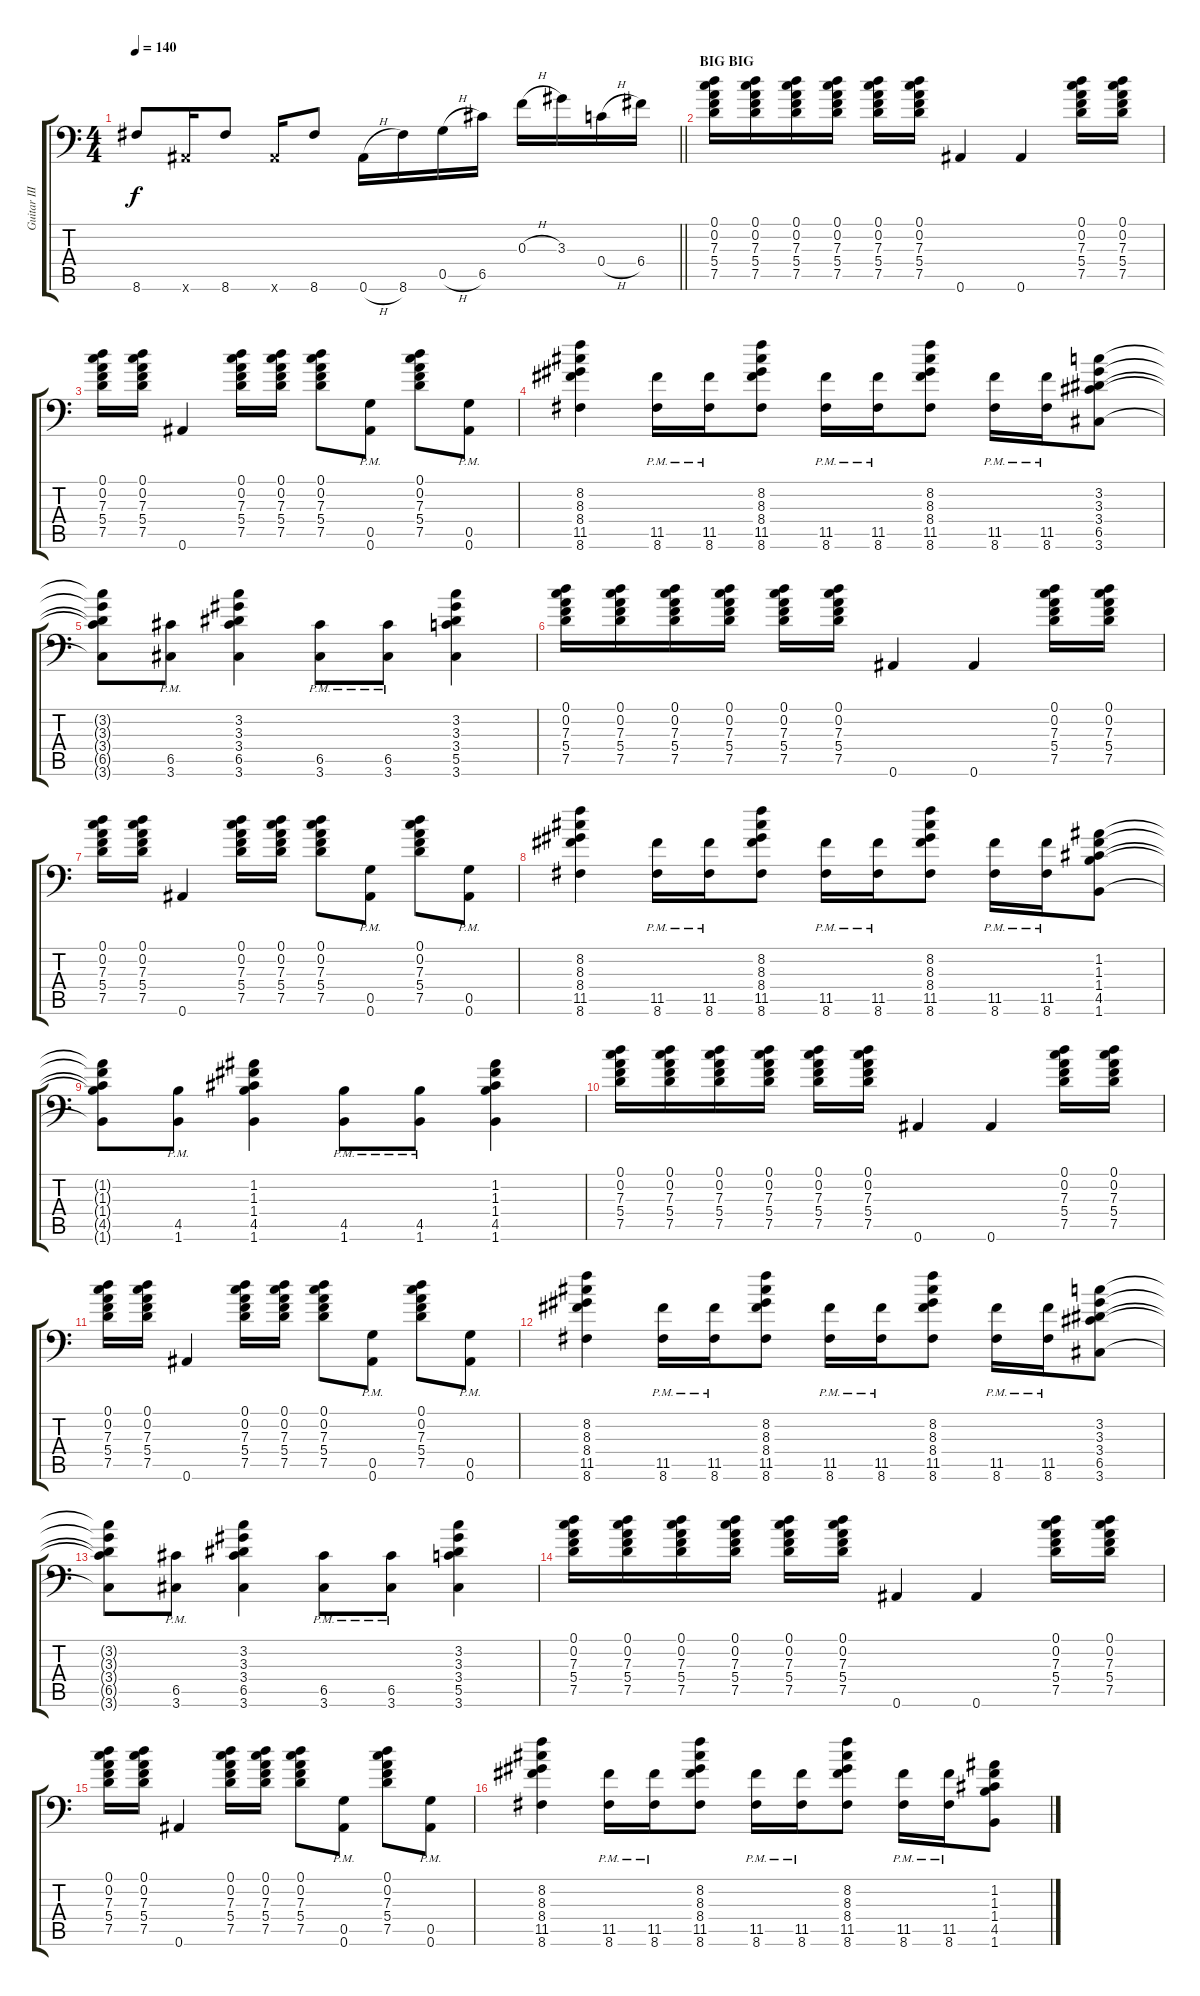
\track ("Guitar III" "Guitar III") {instrument overdrivenguitar}
\staff {score tabs}
\tuning (D4 A3 F3 C3 G2 Bb1) {hide}
\ts (4 4)
\tempo 140
\clef f4
\barLineRight lightlight
\ks c
8.6.8{dy f} 0.6{x}.16 8.6.8 0.6{x}.16 8.6.8 0.6{h}.16 8.6.16 0.5{h}.16 6.5.16 0.3{h}.16 3.3.16 0.4{h}.16 6.4.16 |
\section ("" "BIG BIG ")
(0.1 0.2 7.3 5.4 7.5).16 (0.1 0.2 7.3 5.4 7.5).16 (0.1 0.2 7.3 5.4 7.5).16 (0.1 0.2 7.3 5.4 7.5).16 (0.1 0.2 7.3 5.4 7.5).16 (0.1 0.2 7.3 5.4 7.5).16 0.6.4 0.6.4 (0.1 0.2 7.3 5.4 7.5).16 (0.1 0.2 7.3 5.4 7.5).16 |
(0.1 0.2 7.3 5.4 7.5).16 (0.1 0.2 7.3 5.4 7.5).16 0.6.4 (0.1 0.2 7.3 5.4 7.5).16 (0.1 0.2 7.3 5.4 7.5).16 (0.1 0.2 7.3 5.4 7.5).8 (0.5{pm} 0.6{pm}).8 (0.1 0.2 7.3 5.4 7.5).8 (0.5{pm} 0.6{pm}).8 |
(8.2 8.3 8.4 11.5 8.6).4 (11.5{pm} 8.6{pm}).16 (11.5{pm} 8.6{pm}).16 (8.2 8.3 8.4 11.5 8.6).8 (11.5{pm} 8.6{pm}).16 (11.5{pm} 8.6{pm}).16 (8.2 8.3 8.4 11.5 8.6).8 (11.5{pm} 8.6{pm}).16 (11.5{pm} 8.6{pm}).16 (3.2 3.3 3.4 6.5 3.6).8 |
(3.2{t} 3.3{t} 3.4{t} 6.5{t} 3.6{t}).8 (6.5{pm} 3.6{pm}).8 (3.2 3.3 3.4 6.5 3.6).4 (6.5{pm} 3.6{pm}).8 (6.5{pm} 3.6{pm}).8 (3.2 3.3 3.4 5.5 3.6).4 |
(0.1 0.2 7.3 5.4 7.5).16 (0.1 0.2 7.3 5.4 7.5).16 (0.1 0.2 7.3 5.4 7.5).16 (0.1 0.2 7.3 5.4 7.5).16 (0.1 0.2 7.3 5.4 7.5).16 (0.1 0.2 7.3 5.4 7.5).16 0.6.4 0.6.4 (0.1 0.2 7.3 5.4 7.5).16 (0.1 0.2 7.3 5.4 7.5).16 |
(0.1 0.2 7.3 5.4 7.5).16 (0.1 0.2 7.3 5.4 7.5).16 0.6.4 (0.1 0.2 7.3 5.4 7.5).16 (0.1 0.2 7.3 5.4 7.5).16 (0.1 0.2 7.3 5.4 7.5).8 (0.5{pm} 0.6{pm}).8 (0.1 0.2 7.3 5.4 7.5).8 (0.5{pm} 0.6{pm}).8 |
(8.2 8.3 8.4 11.5 8.6).4 (11.5{pm} 8.6{pm}).16 (11.5{pm} 8.6{pm}).16 (8.2 8.3 8.4 11.5 8.6).8 (11.5{pm} 8.6{pm}).16 (11.5{pm} 8.6{pm}).16 (8.2 8.3 8.4 11.5 8.6).8 (11.5{pm} 8.6{pm}).16 (11.5{pm} 8.6{pm}).16 (1.2 1.3 1.4 4.5 1.6).8 |
(1.2{t} 1.3{t} 1.4{t} 4.5{t} 1.6{t}).8 (4.5{pm} 1.6{pm}).8 (1.2 1.3 1.4 4.5 1.6).4 (4.5{pm} 1.6{pm}).8 (4.5{pm} 1.6{pm}).8 (1.2 1.3 1.4 4.5 1.6).4 |
(0.1 0.2 7.3 5.4 7.5).16 (0.1 0.2 7.3 5.4 7.5).16 (0.1 0.2 7.3 5.4 7.5).16 (0.1 0.2 7.3 5.4 7.5).16 (0.1 0.2 7.3 5.4 7.5).16 (0.1 0.2 7.3 5.4 7.5).16 0.6.4 0.6.4 (0.1 0.2 7.3 5.4 7.5).16 (0.1 0.2 7.3 5.4 7.5).16 |
(0.1 0.2 7.3 5.4 7.5).16 (0.1 0.2 7.3 5.4 7.5).16 0.6.4 (0.1 0.2 7.3 5.4 7.5).16 (0.1 0.2 7.3 5.4 7.5).16 (0.1 0.2 7.3 5.4 7.5).8 (0.5{pm} 0.6{pm}).8 (0.1 0.2 7.3 5.4 7.5).8 (0.5{pm} 0.6{pm}).8 |
(8.2 8.3 8.4 11.5 8.6).4 (11.5{pm} 8.6{pm}).16 (11.5{pm} 8.6{pm}).16 (8.2 8.3 8.4 11.5 8.6).8 (11.5{pm} 8.6{pm}).16 (11.5{pm} 8.6{pm}).16 (8.2 8.3 8.4 11.5 8.6).8 (11.5{pm} 8.6{pm}).16 (11.5{pm} 8.6{pm}).16 (3.2 3.3 3.4 6.5 3.6).8 |
(3.2{t} 3.3{t} 3.4{t} 6.5{t} 3.6{t}).8 (6.5{pm} 3.6{pm}).8 (3.2 3.3 3.4 6.5 3.6).4 (6.5{pm} 3.6{pm}).8 (6.5{pm} 3.6{pm}).8 (3.2 3.3 3.4 5.5 3.6).4 |
(0.1 0.2 7.3 5.4 7.5).16 (0.1 0.2 7.3 5.4 7.5).16 (0.1 0.2 7.3 5.4 7.5).16 (0.1 0.2 7.3 5.4 7.5).16 (0.1 0.2 7.3 5.4 7.5).16 (0.1 0.2 7.3 5.4 7.5).16 0.6.4 0.6.4 (0.1 0.2 7.3 5.4 7.5).16 (0.1 0.2 7.3 5.4 7.5).16 |
(0.1 0.2 7.3 5.4 7.5).16 (0.1 0.2 7.3 5.4 7.5).16 0.6.4 (0.1 0.2 7.3 5.4 7.5).16 (0.1 0.2 7.3 5.4 7.5).16 (0.1 0.2 7.3 5.4 7.5).8 (0.5{pm} 0.6{pm}).8 (0.1 0.2 7.3 5.4 7.5).8 (0.5{pm} 0.6{pm}).8 |
(8.2 8.3 8.4 11.5 8.6).4 (11.5{pm} 8.6{pm}).16 (11.5{pm} 8.6{pm}).16 (8.2 8.3 8.4 11.5 8.6).8 (11.5{pm} 8.6{pm}).16 (11.5{pm} 8.6{pm}).16 (8.2 8.3 8.4 11.5 8.6).8 (11.5{pm} 8.6{pm}).16 (11.5{pm} 8.6{pm}).16 (1.2 1.3 1.4 4.5 1.6).8
